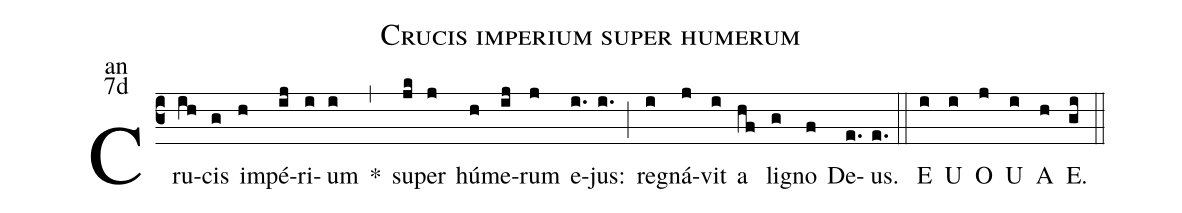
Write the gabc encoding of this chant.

name:Crucis imperium super humerum;
office-part:an;
mode:7d;
%%
(c3) Cru(ih)cis(g) im(h)pé(ij)ri(i)um(i) <sp>*</sp>(,) su(jk)per(j) hú(h)me(ij)rum(j) e(i.)jus:(i.) (;) re(i)gná(j)vit(i) a(hf) li(g)gno(f) De(e.)us.(e.) (::)
<eu>E(i) U(i) O(j) U(i) A(h) E.(gi) </eu>(::)
